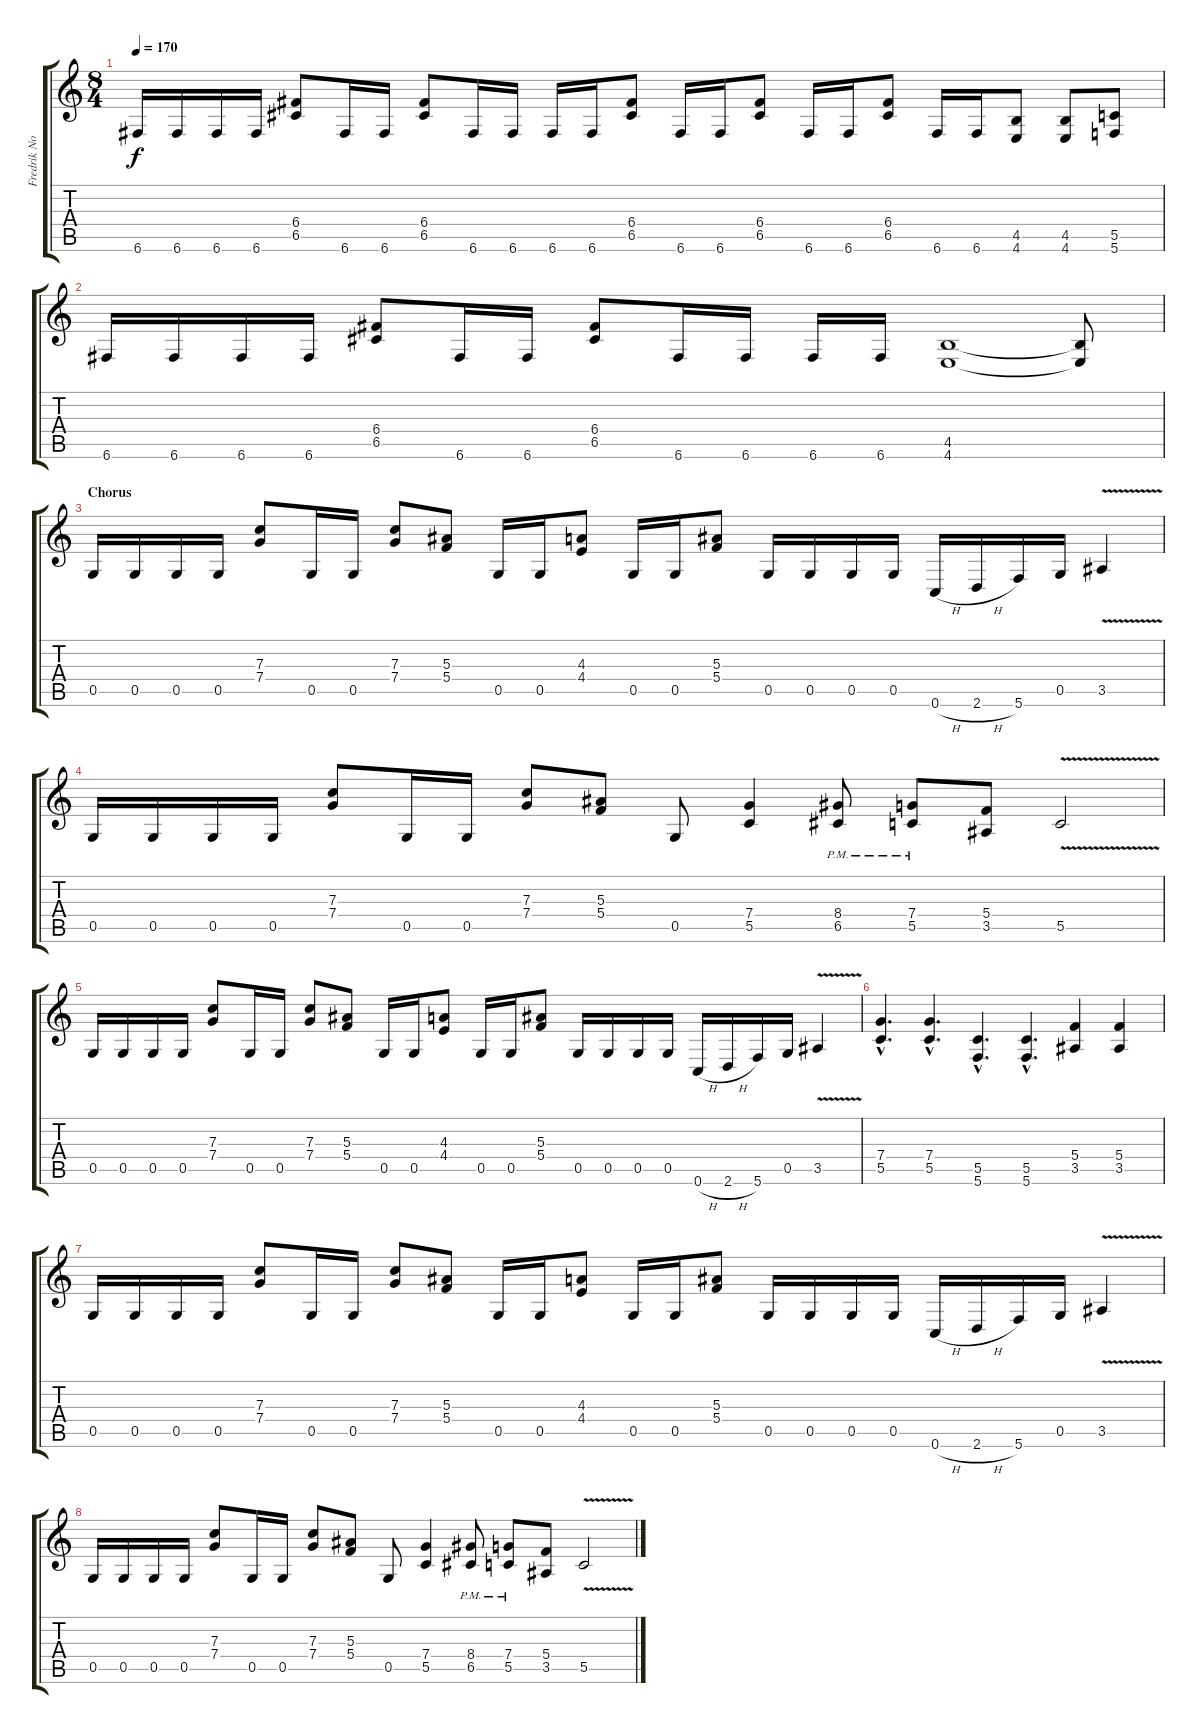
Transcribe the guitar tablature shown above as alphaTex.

\track ("Fredrik Norstrom - Rhytm" "Fredrik No") {instrument distortionguitar}
\staff {score tabs}
\tuning (D4 A3 F3 C3 G2 C2) {hide}
\ts (8 4)
\tempo 170
\clef g2
\ks c
6.6.16{dy f} 6.6.16 6.6.16 6.6.16 (6.4 6.5).8 6.6.16 6.6.16 (6.4 6.5).8 6.6.16 6.6.16 6.6.16 6.6.16 (6.4 6.5).8 6.6.16 6.6.16 (6.4 6.5).8 6.6.16 6.6.16 (6.4 6.5).8 6.6.16 6.6.16 (4.5 4.6).8 (4.5 4.6).8 (5.5 5.6).8 |
6.6.16 6.6.16 6.6.16 6.6.16 (6.4 6.5).8 6.6.16 6.6.16 (6.4 6.5).8 6.6.16 6.6.16 6.6.16 6.6.16 (4.5 4.6).1 (4.5{t} 4.6{t}).8 |
\section ("" "Chorus")
0.5.16 0.5.16 0.5.16 0.5.16 (7.3 7.4).8 0.5.16 0.5.16 (7.3 7.4).8 (5.3 5.4).8 0.5.16 0.5.16 (4.3 4.4).8 0.5.16 0.5.16 (5.3 5.4).8 0.5.16 0.5.16 0.5.16 0.5.16 0.6{h}.16 2.6{h}.16 5.6.16 0.5.16 3.5{v}.4 |
0.5.16 0.5.16 0.5.16 0.5.16 (7.3 7.4).8 0.5.16 0.5.16 (7.3 7.4).8 (5.3 5.4).8 0.5.8 (7.4 5.5).4 (8.4{pm} 6.5{pm}).8 (7.4{pm} 5.5{pm}).8 (5.4 3.5).8 5.5{v}.2 |
0.5.16 0.5.16 0.5.16 0.5.16 (7.3 7.4).8 0.5.16 0.5.16 (7.3 7.4).8 (5.3 5.4).8 0.5.16 0.5.16 (4.3 4.4).8 0.5.16 0.5.16 (5.3 5.4).8 0.5.16 0.5.16 0.5.16 0.5.16 0.6{h}.16 2.6{h}.16 5.6.16 0.5.16 3.5{v}.4 |
(7.4{hac} 5.5{hac}).4{d} (7.4{hac} 5.5{hac}).4{d} (5.5{hac} 5.6{hac}).4{d} (5.5{hac} 5.6{hac}).4{d} (5.4 3.5).4 (5.4 3.5).4 |
0.5.16 0.5.16 0.5.16 0.5.16 (7.3 7.4).8 0.5.16 0.5.16 (7.3 7.4).8 (5.3 5.4).8 0.5.16 0.5.16 (4.3 4.4).8 0.5.16 0.5.16 (5.3 5.4).8 0.5.16 0.5.16 0.5.16 0.5.16 0.6{h}.16 2.6{h}.16 5.6.16 0.5.16 3.5{v}.4 |
0.5.16 0.5.16 0.5.16 0.5.16 (7.3 7.4).8 0.5.16 0.5.16 (7.3 7.4).8 (5.3 5.4).8 0.5.8 (7.4 5.5).4 (8.4{pm} 6.5{pm}).8 (7.4{pm} 5.5{pm}).8 (5.4 3.5).8 5.5{v}.2
